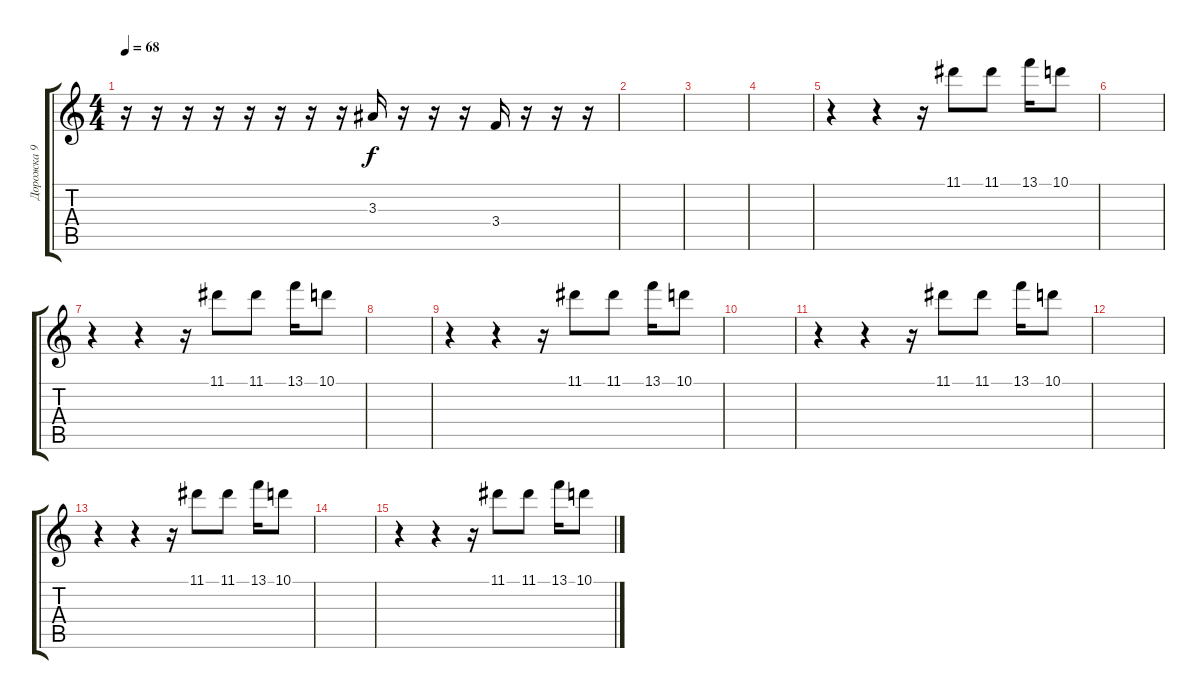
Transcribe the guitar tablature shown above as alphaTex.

\track ("Дорожка 9" "Дорожка 9") {instrument electricguitarjazz}
\staff {score tabs}
\tuning (E4 B3 G3 D3 A2 E2) {hide}
\ts (4 4)
\tempo 68
\clef g2
\ks c
r.16{dy f} r.16 r.16 r.16 r.16 r.16 r.16 r.16 3.3.16 r.16 r.16 r.16 3.4.16 r.16 r.16 r.16 |
|
|
|
r.4 r.4 r.16 11.1.8 11.1.8 13.1.16 10.1.8 |
|
r.4 r.4 r.16 11.1.8 11.1.8 13.1.16 10.1.8 |
|
r.4 r.4 r.16 11.1.8 11.1.8 13.1.16 10.1.8 |
|
r.4 r.4 r.16 11.1.8 11.1.8 13.1.16 10.1.8 |
|
r.4 r.4 r.16 11.1.8 11.1.8 13.1.16 10.1.8 |
|
r.4 r.4 r.16 11.1.8 11.1.8 13.1.16 10.1.8
